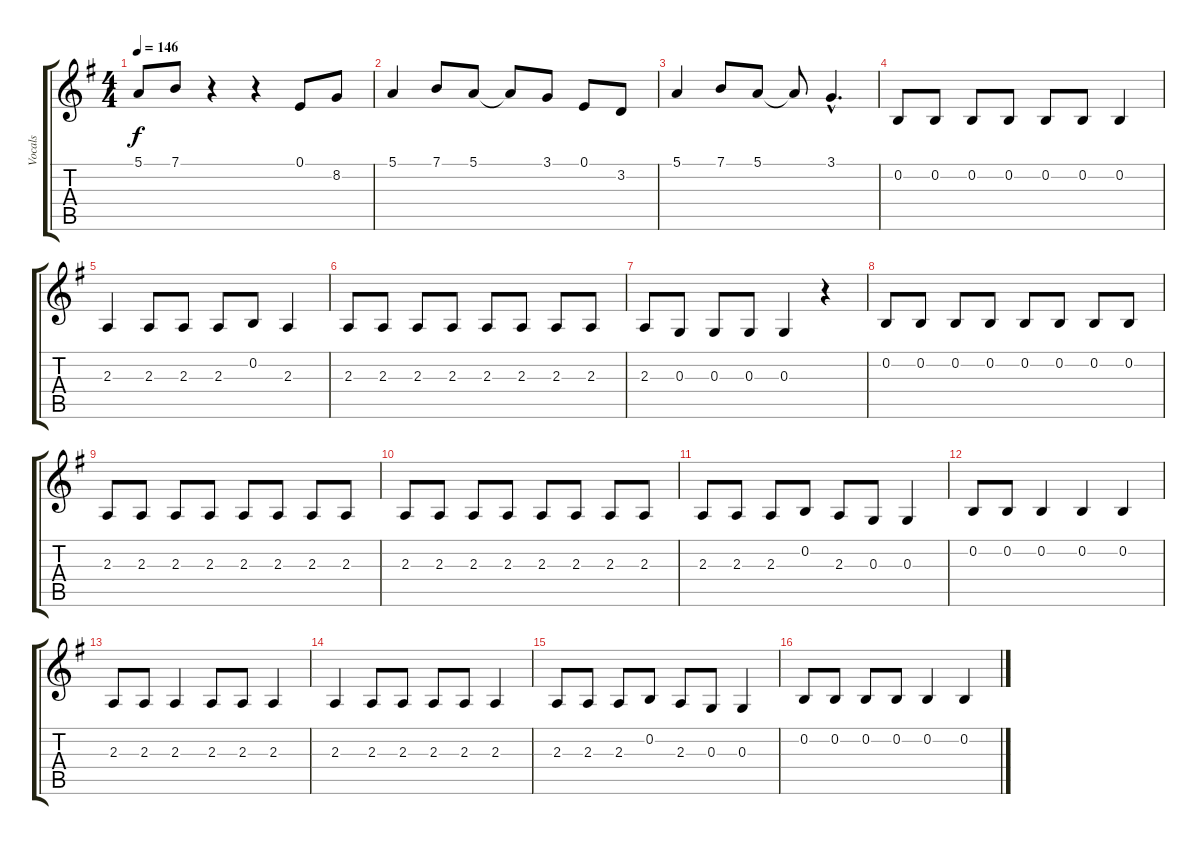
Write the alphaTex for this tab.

\track ("Vocals" "Vocals") {instrument tenorsax}
\staff {score tabs}
\tuning (E4 B3 G3 D3 A2 E2) {hide}
\ts (4 4)
\tempo 146
\clef g2
\ks g
5.1{t}.8{dy f} 7.1.8 r.4 r.4 0.1.8 8.2.8 |
5.1.4 7.1.8 5.1.8 5.1{t}.8 3.1.8 0.1.8 3.2.8 |
5.1.4 7.1.8 5.1.8 5.1{t}.8 3.1{hac}.4{d} |
0.2.8 0.2.8 0.2.8 0.2.8 0.2.8 0.2.8 0.2.4 |
2.3.4 2.3.8 2.3.8 2.3.8 0.2.8 2.3.4 |
2.3.8 2.3.8 2.3.8 2.3.8 2.3.8 2.3.8 2.3.8 2.3.8 |
2.3.8 0.3.8 0.3.8 0.3.8 0.3.4 r.4 |
0.2.8 0.2.8 0.2.8 0.2.8 0.2.8 0.2.8 0.2.8 0.2.8 |
2.3.8 2.3.8 2.3.8 2.3.8 2.3.8 2.3.8 2.3.8 2.3.8 |
2.3.8 2.3.8 2.3.8 2.3.8 2.3.8 2.3.8 2.3.8 2.3.8 |
2.3.8 2.3.8 2.3.8 0.2.8 2.3.8 0.3.8 0.3.4 |
0.2.8 0.2.8 0.2.4 0.2.4 0.2.4 |
2.3.8 2.3.8 2.3.4 2.3.8 2.3.8 2.3.4 |
2.3.4 2.3.8 2.3.8 2.3.8 2.3.8 2.3.4 |
2.3.8 2.3.8 2.3.8 0.2.8 2.3.8 0.3.8 0.3.4 |
0.2.8 0.2.8 0.2.8 0.2.8 0.2.4 0.2.4
